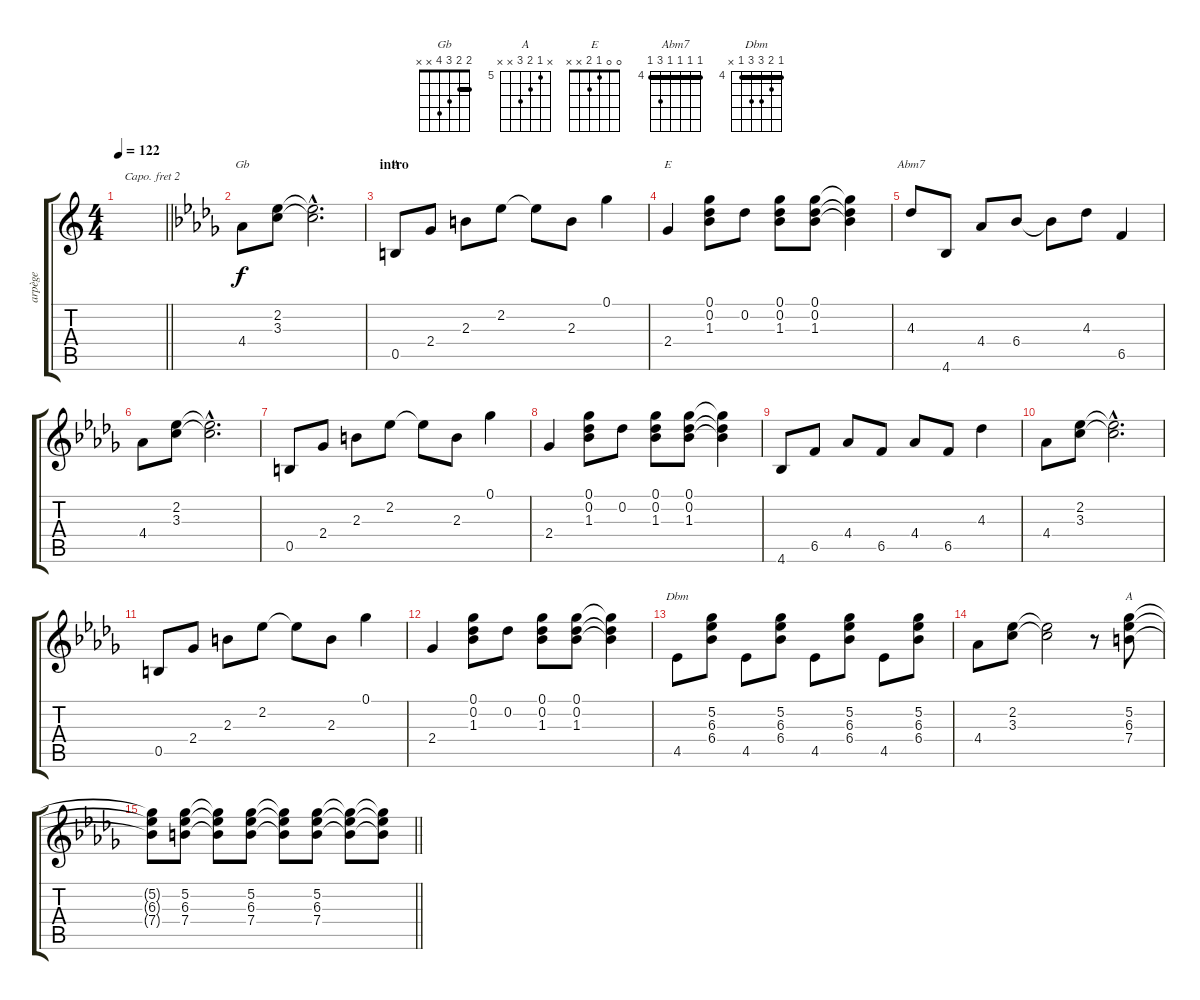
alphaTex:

\track ("arpège" "arpège") {instrument acousticguitarnylon}
\staff {score tabs}
\capo 2
\tuning (E4 B3 G3 D3 A2 E2) {hide}
\chord ("Gb" 2 2 3 4 x x) {barre 2}
\chord ("A" 0 2 2 2 0 x)
\chord ("E" 0 0 1 2 x x)
\chord ("Abm7" 4 4 4 4 6 4) {firstfret 4 barre 4}
\chord ("Dbm" 4 5 6 6 4 x) {firstfret 4 barre 4}
\chord ("A" x 5 6 7 x x) {firstfret 5}
\ts (4 4)
\tempo 122
\clef g2
\barLineRight lightlight
\ks c
|
\ks db
4.4.8{ch "Gb"} (2.2 3.3).8 (2.2{hac t} 3.3{hac t}).2{d} |
\section ("" "intro")
0.5.8{ch "A"} 2.4.8 2.3.8 2.2.8 2.2{t}.8 2.3.8 0.1.4 |
2.4.4{ch "E"} (0.1 0.2 1.3).8 0.2.8 (0.1 0.2 1.3).8 (0.1 0.2 1.3).8 (0.1{t} 0.2{t} 1.3{t}).4 |
4.3.8{ch "Abm7"} 4.6.8 4.4.8 6.4.8 6.4{t}.8 4.3.8 6.5.4 |
4.4.8 (2.2 3.3).8 (2.2{hac t} 3.3{hac t}).2{d} |
0.5.8 2.4.8 2.3.8 2.2.8 2.2{t}.8 2.3.8 0.1.4 |
2.4.4 (0.1 0.2 1.3).8 0.2.8 (0.1 0.2 1.3).8 (0.1 0.2 1.3).8 (0.1{t} 0.2{t} 1.3{t}).4 |
4.6.8 6.5.8 4.4.8 6.5.8 4.4.8 6.5.8 4.3.4 |
4.4.8 (2.2 3.3).8 (2.2{hac t} 3.3{hac t}).2{d} |
0.5.8 2.4.8 2.3.8 2.2.8 2.2{t}.8 2.3.8 0.1.4 |
2.4.4 (0.1 0.2 1.3).8 0.2.8 (0.1 0.2 1.3).8 (0.1 0.2 1.3).8 (0.1{t} 0.2{t} 1.3{t}).4 |
4.5.8{ch "Dbm"} (5.2 6.3 6.4).8 4.5.8 (5.2 6.3 6.4).8 4.5.8 (5.2 6.3 6.4).8 4.5.8 (5.2 6.3 6.4).8 |
4.4.8 (2.2 3.3).8 (2.2{t} 3.3{t}).2 r.8 (5.2 6.3 7.4).8{ch "A"} |
\barLineRight lightlight
(5.2{t} 6.3{t} 7.4{t}).8 (5.2 6.3 7.4).8 (5.2{t} 6.3{t} 7.4{t}).8 (5.2 6.3 7.4).8 (5.2{t} 6.3{t} 7.4{t}).8 (5.2 6.3 7.4).8 (5.2{t} 6.3{t} 7.4{t}).8 (5.2{t} 6.3{t} 7.4{t}).8
